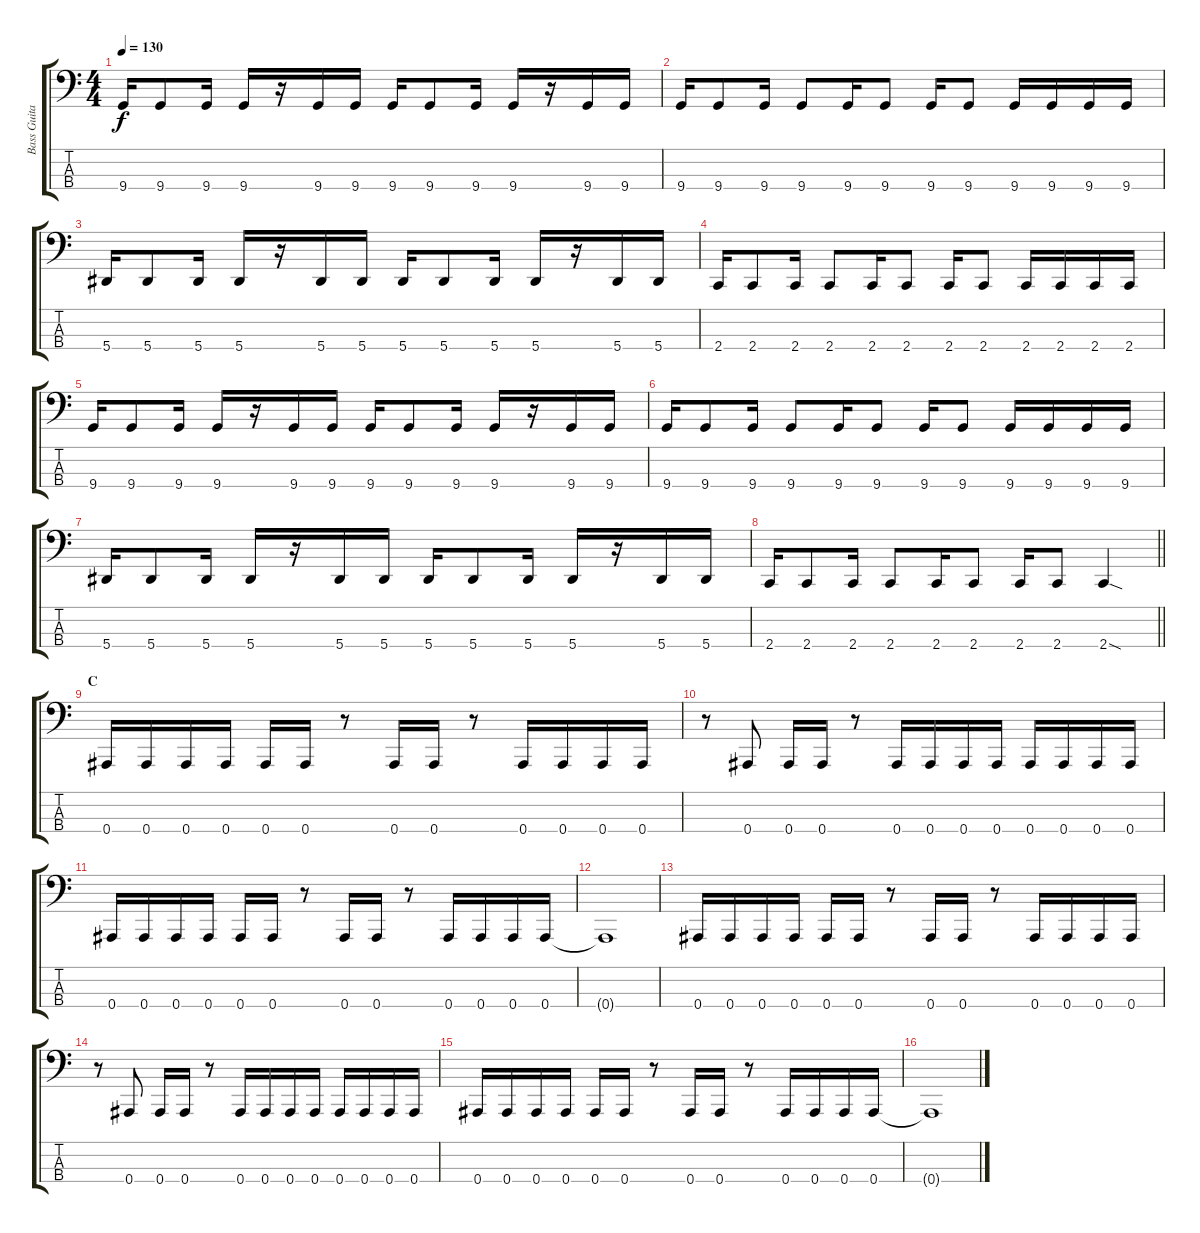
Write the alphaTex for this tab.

\track ("Bass Guitar: John Kis Gyevi" "Bass Guita") {instrument electricbasspick}
\staff {score tabs}
\tuning (Eb2 Bb1 F1 Bb0) {hide}
\ts (4 4)
\tempo 130
\clef f4
\ks c
9.4.16{dy f} 9.4.8 9.4.16 9.4.16 r.16 9.4.16 9.4.16 9.4.16 9.4.8 9.4.16 9.4.16 r.16 9.4.16 9.4.16 |
9.4.16 9.4.8 9.4.16 9.4.8 9.4.16 9.4.8 9.4.16 9.4.8 9.4.16 9.4.16 9.4.16 9.4.16 |
5.4.16 5.4.8 5.4.16 5.4.16 r.16 5.4.16 5.4.16 5.4.16 5.4.8 5.4.16 5.4.16 r.16 5.4.16 5.4.16 |
2.4.16 2.4.8 2.4.16 2.4.8 2.4.16 2.4.8 2.4.16 2.4.8 2.4.16 2.4.16 2.4.16 2.4.16 |
9.4.16 9.4.8 9.4.16 9.4.16 r.16 9.4.16 9.4.16 9.4.16 9.4.8 9.4.16 9.4.16 r.16 9.4.16 9.4.16 |
9.4.16 9.4.8 9.4.16 9.4.8 9.4.16 9.4.8 9.4.16 9.4.8 9.4.16 9.4.16 9.4.16 9.4.16 |
5.4.16 5.4.8 5.4.16 5.4.16 r.16 5.4.16 5.4.16 5.4.16 5.4.8 5.4.16 5.4.16 r.16 5.4.16 5.4.16 |
\barLineRight lightlight
2.4.16 2.4.8 2.4.16 2.4.8 2.4.16 2.4.8 2.4.16 2.4.8 2.4{sod}.4 |
\section ("" "C")
0.4.16 0.4.16 0.4.16 0.4.16 0.4.16 0.4.16 r.8 0.4.16 0.4.16 r.8 0.4.16 0.4.16 0.4.16 0.4.16 |
r.8 0.4.8 0.4.16 0.4.16 r.8 0.4.16 0.4.16 0.4.16 0.4.16 0.4.16 0.4.16 0.4.16 0.4.16 |
0.4.16 0.4.16 0.4.16 0.4.16 0.4.16 0.4.16 r.8 0.4.16 0.4.16 r.8 0.4.16 0.4.16 0.4.16 0.4.16 |
0.4{t}.1 |
0.4.16 0.4.16 0.4.16 0.4.16 0.4.16 0.4.16 r.8 0.4.16 0.4.16 r.8 0.4.16 0.4.16 0.4.16 0.4.16 |
r.8 0.4.8 0.4.16 0.4.16 r.8 0.4.16 0.4.16 0.4.16 0.4.16 0.4.16 0.4.16 0.4.16 0.4.16 |
0.4.16 0.4.16 0.4.16 0.4.16 0.4.16 0.4.16 r.8 0.4.16 0.4.16 r.8 0.4.16 0.4.16 0.4.16 0.4.16 |
0.4{t}.1
